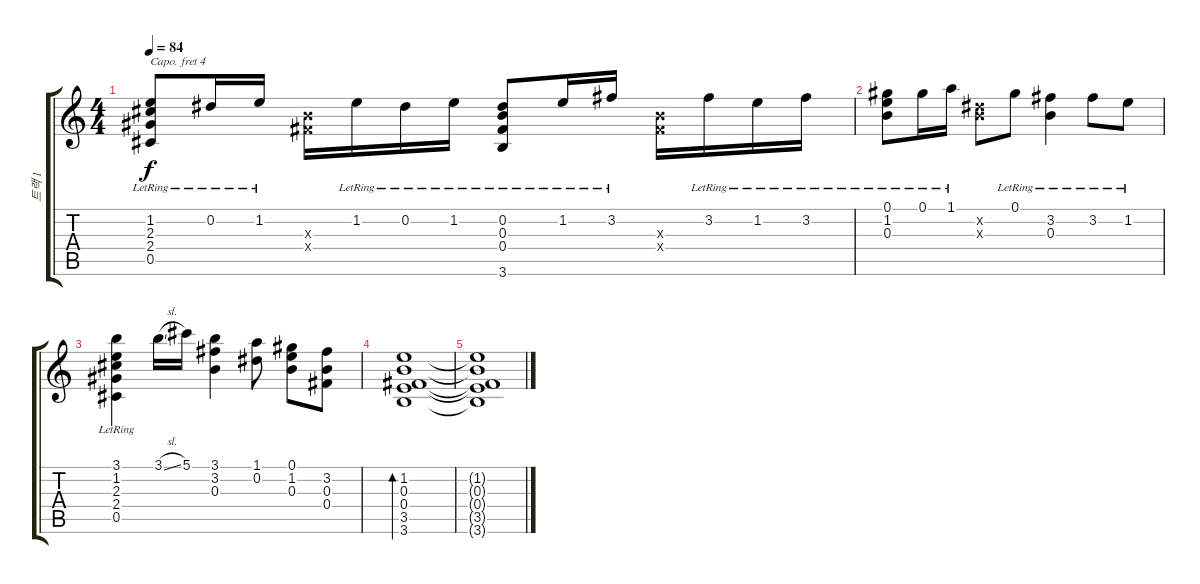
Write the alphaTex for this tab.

\track ("트랙 1" "트랙 1") {instrument acousticguitarsteel}
\staff {score tabs}
\capo 4
\tuning (E4 B3 G3 D3 A2 E2) {hide}
\ts (4 4)
\tempo 84
\clef g2
\ks c
(1.2{lr} 2.3{lr} 2.4{lr} 0.5{lr}).8{dy f} 0.2{lr}.16 1.2{lr}.16 (0.3{x} 0.4{x}).16 1.2{lr}.16 0.2{lr}.16 1.2{lr}.16 (0.2{lr} 0.3{lr} 0.4{lr} 3.6{lr}).8 1.2{lr}.16 3.2{lr}.16 (0.3{x} 0.4{x}).16 3.2{lr}.16 1.2{lr}.16 3.2{lr}.16 |
(0.1{lr} 1.2{lr} 0.3{lr}).8 0.1{lr}.16 1.1{lr}.16 (0.2{x} 0.3{x}).8 0.1{lr}.8 (3.2{lr} 0.3{lr}).4 3.2{lr}.8 1.2{lr}.8 |
(3.1{lr} 1.2{lr} 2.3{lr} 2.4{lr} 0.5{lr}).4 3.1{sl}.16 5.1.16 (3.1 3.2 0.3).4 (1.1 0.2).8 (0.1 1.2 0.3).8 (3.2 0.3 0.4).8 |
(1.2 0.3 0.4 3.5 3.6).1{bd 240} |
(1.2{t} 0.3{t} 0.4{t} 3.5{t} 3.6{t}).1
